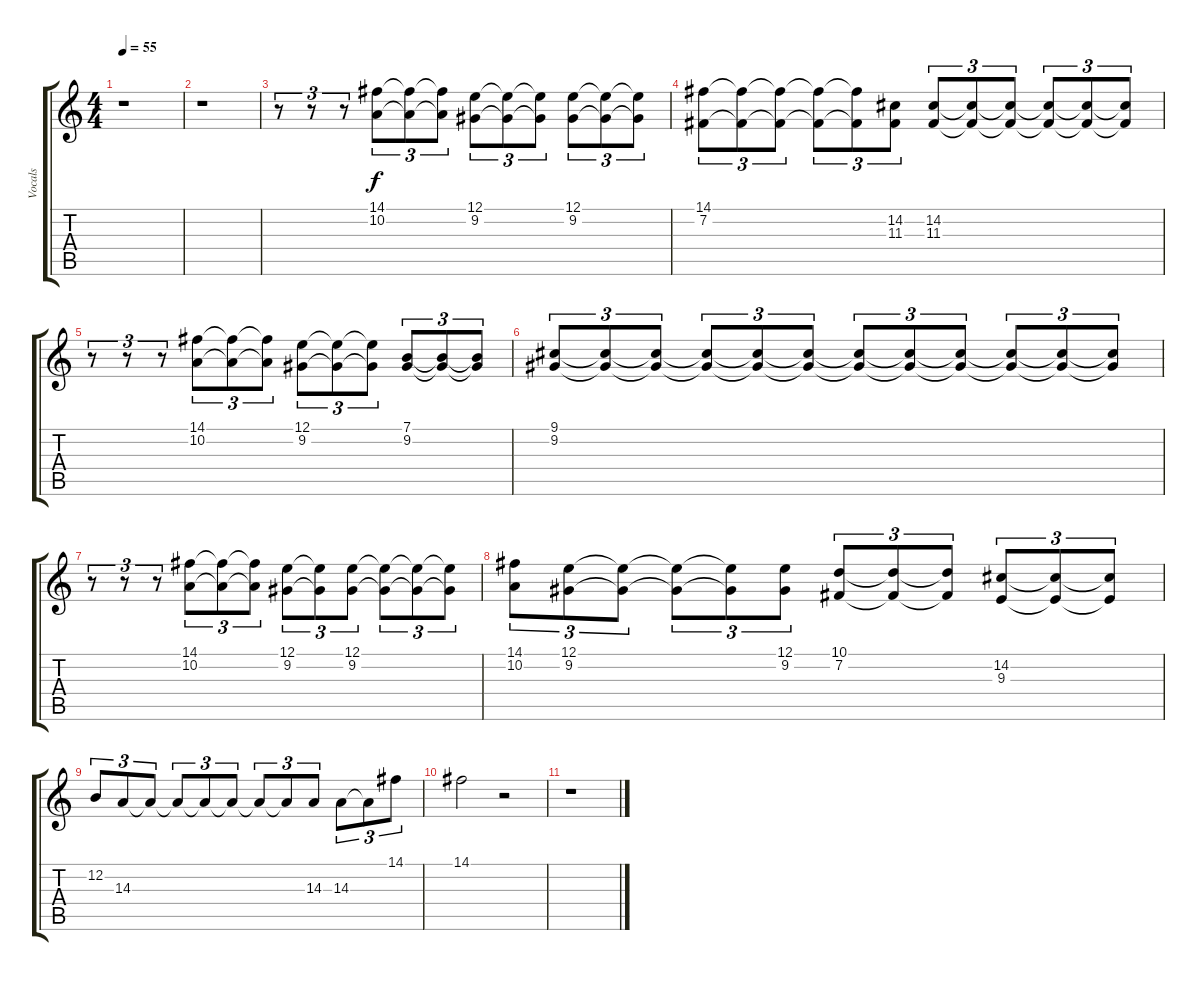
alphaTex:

\track ("Vocals" "Vocals") {instrument lead6voice}
\staff {score tabs}
\tuning (E4 B3 G3 D3 A2 E2) {hide}
\ts (4 4)
\tempo 55
\clef g2
\ks c
r.1{dy f} |
r.1 |
r.8{tu (3 2)} r.8{tu (3 2)} r.8{tu (3 2)} (14.1 10.2).8{tu (3 2)} (14.1{t} 10.2{t}).8{tu (3 2)} (14.1{t} 10.2{t}).8{tu (3 2)} (12.1 9.2).8{tu (3 2)} (12.1{t} 9.2{t}).8{tu (3 2)} (12.1{t} 9.2{t}).8{tu (3 2)} (12.1 9.2).8{tu (3 2)} (12.1{t} 9.2{t}).8{tu (3 2)} (12.1{t} 9.2{t}).8{tu (3 2)} |
(14.1 7.2).8{tu (3 2)} (14.1{t} 7.2{t}).8{tu (3 2)} (14.1{t} 7.2{t}).8{tu (3 2)} (14.1{t} 7.2{t}).8{tu (3 2)} (14.1{t} 7.2{t}).8{tu (3 2)} (14.2 11.3).8{tu (3 2)} (14.2 11.3).8{tu (3 2)} (14.2{t} 11.3{t}).8{tu (3 2)} (14.2{t} 11.3{t}).8{tu (3 2)} (14.2{t} 11.3{t}).8{tu (3 2)} (14.2{t} 11.3{t}).8{tu (3 2)} (14.2{t} 11.3{t}).8{tu (3 2)} |
r.8{tu (3 2)} r.8{tu (3 2)} r.8{tu (3 2)} (14.1 10.2).8{tu (3 2)} (14.1{t} 10.2{t}).8{tu (3 2)} (14.1{t} 10.2{t}).8{tu (3 2)} (12.1 9.2).8{tu (3 2)} (12.1{t} 9.2{t}).8{tu (3 2)} (12.1{t} 9.2{t}).8{tu (3 2)} (7.1 9.2).8{tu (3 2)} (7.1{t} 9.2{t}).8{tu (3 2)} (7.1{t} 9.2{t}).8{tu (3 2)} |
(9.1 9.2).8{tu (3 2)} (9.1{t} 9.2{t}).8{tu (3 2)} (9.1{t} 9.2{t}).8{tu (3 2)} (9.1{t} 9.2{t}).8{tu (3 2)} (9.1{t} 9.2{t}).8{tu (3 2)} (9.1{t} 9.2{t}).8{tu (3 2)} (9.1{t} 9.2{t}).8{tu (3 2)} (9.1{t} 9.2{t}).8{tu (3 2)} (9.1{t} 9.2{t}).8{tu (3 2)} (9.1{t} 9.2{t}).8{tu (3 2)} (9.1{t} 9.2{t}).8{tu (3 2)} (9.1{t} 9.2{t}).8{tu (3 2)} |
r.8{tu (3 2)} r.8{tu (3 2)} r.8{tu (3 2)} (14.1 10.2).8{tu (3 2)} (14.1{t} 10.2{t}).8{tu (3 2)} (14.1{t} 10.2{t}).8{tu (3 2)} (12.1 9.2).8{tu (3 2)} (12.1{t} 9.2{t}).8{tu (3 2)} (12.1 9.2).8{tu (3 2)} (12.1{t} 9.2{t}).8{tu (3 2)} (12.1{t} 9.2{t}).8{tu (3 2)} (12.1{t} 9.2{t}).8{tu (3 2)} |
(14.1 10.2).8{tu (3 2)} (12.1 9.2).8{tu (3 2)} (12.1{t} 9.2{t}).8{tu (3 2)} (12.1{t} 9.2{t}).8{tu (3 2)} (12.1{t} 9.2{t}).8{tu (3 2)} (12.1 9.2).8{tu (3 2)} (10.1 7.2).8{tu (3 2)} (10.1{t} 7.2{t}).8{tu (3 2)} (10.1{t} 7.2{t}).8{tu (3 2)} (14.2 9.3).8{tu (3 2)} (14.2{t} 9.3{t}).8{tu (3 2)} (14.2{t} 9.3{t}).8{tu (3 2)} |
12.2.8{tu (3 2)} 14.3.8{tu (3 2)} 14.3{t}.8{tu (3 2)} 14.3{t}.8{tu (3 2)} 14.3{t}.8{tu (3 2)} 14.3{t}.8{tu (3 2)} 14.3{t}.8{tu (3 2)} 14.3{t}.8{tu (3 2)} 14.3.8{tu (3 2)} 14.3.8{tu (3 2)} 14.3{t}.8{tu (3 2)} 14.1.8{tu (3 2)} |
14.1.2 r.2 |
r.1
